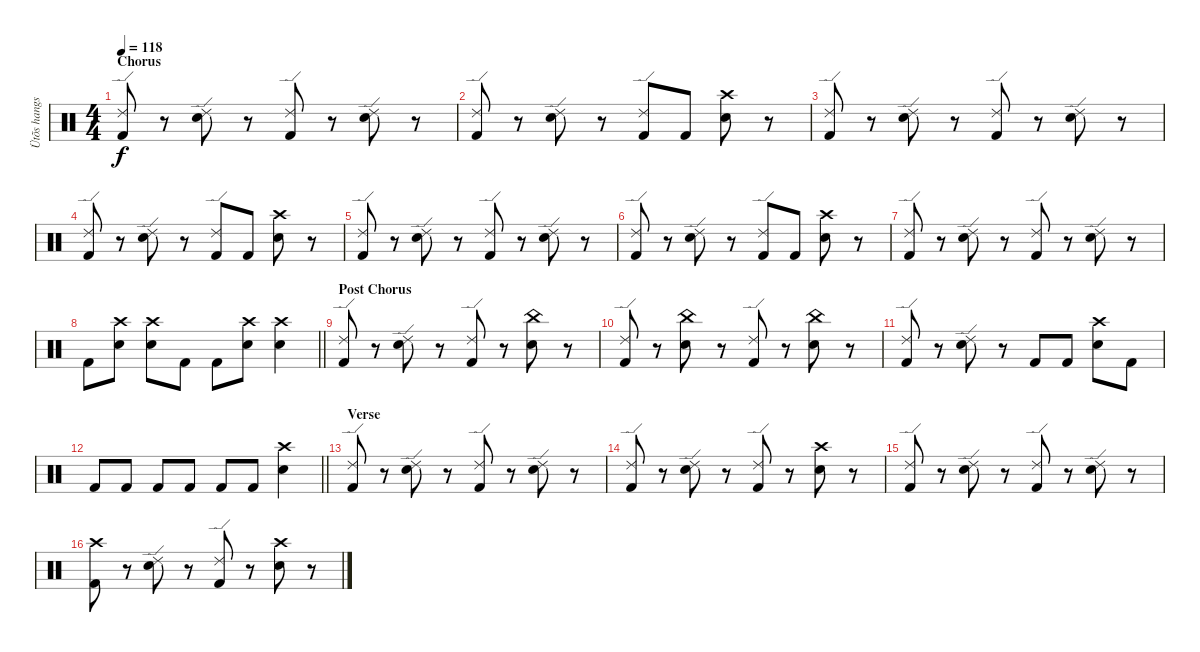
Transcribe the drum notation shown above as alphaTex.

\track ("Ütõs hangszer" "Ütõs hangs") {instrument percussion}
\staff {score}
\articulation defaults
\ts (4 4)
\section ("" "Chorus")
\tempo 118
\clef neutral
\ks c
("Ride (edge) 2" "Kick (hit) 2").8{dy f} r.8 ("Ride (edge) 2" "Electric Snare (hit)").8 r.8 ("Ride (edge) 2" "Kick (hit) 2").8 r.8 ("Ride (edge) 2" "Electric Snare (hit)").8 r.8 |
("Ride (edge) 2" "Kick (hit) 2").8 r.8 ("Ride (edge) 2" "Electric Snare (hit)").8 r.8 ("Ride (edge) 2" "Kick (hit) 2").8 "Kick (hit) 2".8 ("Crash high (hit)" "Electric Snare (hit)").8 r.8 |
("Ride (edge) 2" "Kick (hit) 2").8 r.8 ("Ride (edge) 2" "Electric Snare (hit)").8 r.8 ("Ride (edge) 2" "Kick (hit) 2").8 r.8 ("Ride (edge) 2" "Electric Snare (hit)").8 r.8 |
("Ride (edge) 2" "Kick (hit) 2").8 r.8 ("Ride (edge) 2" "Electric Snare (hit)").8 r.8 ("Ride (edge) 2" "Kick (hit) 2").8 "Kick (hit) 2".8 ("Crash high (hit)" "Electric Snare (hit)").8 r.8 |
("Ride (edge) 2" "Kick (hit) 2").8 r.8 ("Ride (edge) 2" "Electric Snare (hit)").8 r.8 ("Ride (edge) 2" "Kick (hit) 2").8 r.8 ("Ride (edge) 2" "Electric Snare (hit)").8 r.8 |
("Ride (edge) 2" "Kick (hit) 2").8 r.8 ("Ride (edge) 2" "Electric Snare (hit)").8 r.8 ("Ride (edge) 2" "Kick (hit) 2").8 "Kick (hit) 2".8 ("Crash high (hit)" "Electric Snare (hit)").8 r.8 |
("Ride (edge) 2" "Kick (hit) 2").8 r.8 ("Ride (edge) 2" "Electric Snare (hit)").8 r.8 ("Ride (edge) 2" "Kick (hit) 2").8 r.8 ("Ride (edge) 2" "Electric Snare (hit)").8 r.8 |
\barLineRight lightlight "Kick (hit) 2".8
("Crash high (hit)" "Electric Snare (hit)").8 ("Crash high (hit)" "Electric Snare (hit)").8 "Kick (hit) 2".8 "Kick (hit) 2".8 ("Crash high (hit)" "Electric Snare (hit)").8 ("Crash high (hit)" "Electric Snare (hit)").4 |
\section ("" "Post Chorus")
("Ride (edge) 2" "Kick (hit) 2").8 r.8 ("Ride (edge) 2" "Electric Snare (hit)").8 r.8 ("Ride (edge) 2" "Kick (hit) 2").8 r.8 ("China (hit)" "Electric Snare (hit)").8 r.8 |
("Ride (edge) 2" "Kick (hit) 2").8 r.8 ("China (hit)" "Electric Snare (hit)").8 r.8 ("Ride (edge) 2" "Kick (hit) 2").8 r.8 ("China (hit)" "Electric Snare (hit)").8 r.8 |
("Ride (edge) 2" "Kick (hit) 2").8 r.8 ("Ride (edge) 2" "Electric Snare (hit)").8 r.8 "Kick (hit) 2".8 "Kick (hit) 2".8 ("Crash high (hit)" "Electric Snare (hit)").8 "Kick (hit) 2".8 |
\barLineRight lightlight "Kick (hit) 2".8 "Kick (hit) 2".8 "Kick (hit) 2".8 "Kick (hit) 2".8 "Kick (hit) 2".8 "Kick (hit) 2".8
("Crash high (hit)" "Electric Snare (hit)").4 |
\section ("" "Verse")
("Ride (edge) 2" "Kick (hit) 2").8 r.8 ("Ride (edge) 2" "Electric Snare (hit)").8 r.8 ("Ride (edge) 2" "Kick (hit) 2").8 r.8 ("Ride (edge) 2" "Electric Snare (hit)").8 r.8 |
("Ride (edge) 2" "Kick (hit) 2").8 r.8 ("Ride (edge) 2" "Electric Snare (hit)").8 r.8 ("Ride (edge) 2" "Kick (hit) 2").8 r.8 ("Crash high (hit)" "Electric Snare (hit)").8 r.8 |
("Ride (edge) 2" "Kick (hit) 2").8 r.8 ("Ride (edge) 2" "Electric Snare (hit)").8 r.8 ("Ride (edge) 2" "Kick (hit) 2").8 r.8 ("Ride (edge) 2" "Electric Snare (hit)").8 r.8 |
("Crash high (hit)" "Kick (hit) 2").8 r.8 ("Ride (edge) 2" "Electric Snare (hit)").8 r.8 ("Ride (edge) 2" "Kick (hit) 2").8 r.8 ("Crash high (hit)" "Electric Snare (hit)").8 r.8
